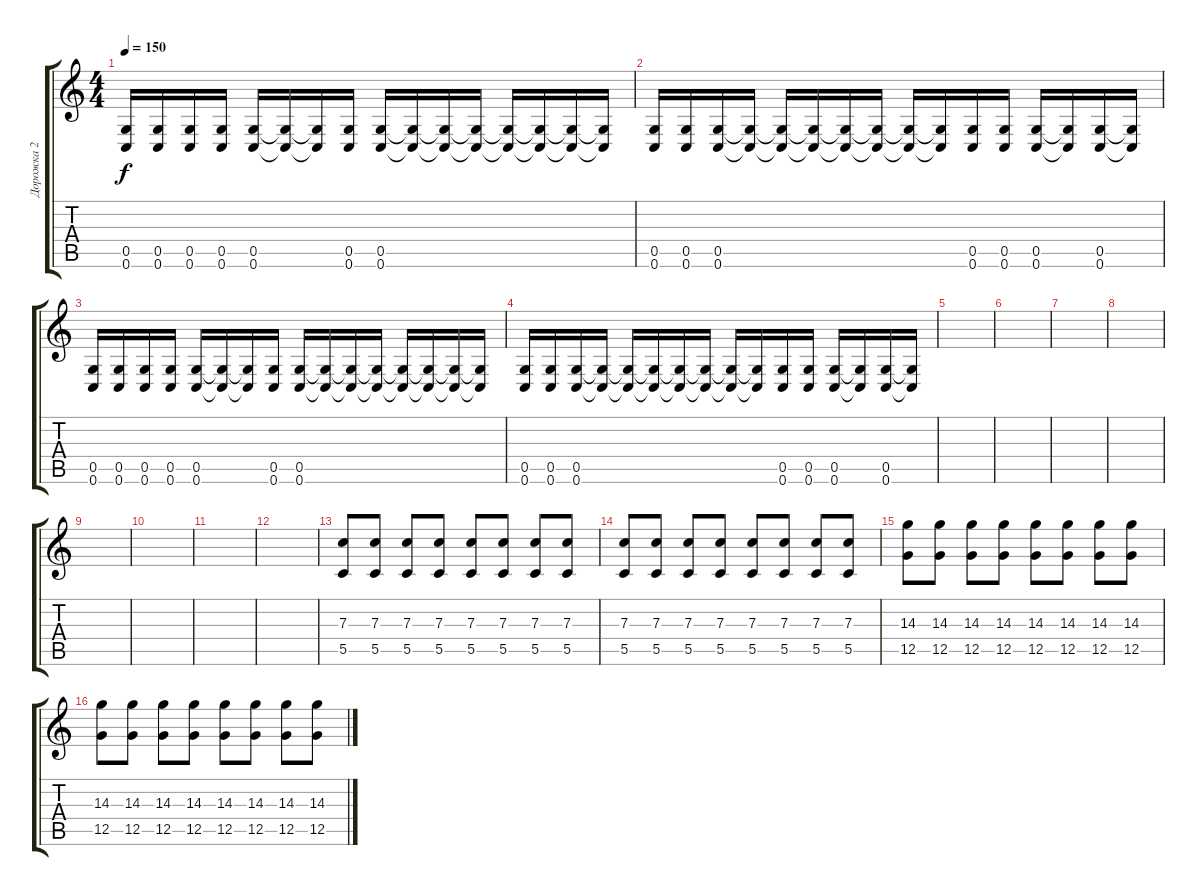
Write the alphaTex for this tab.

\track ("Дорожка 2" "Дорожка 2") {instrument distortionguitar}
\staff {score tabs}
\tuning (D4 A3 F3 C3 G2 C2) {hide}
\ts (4 4)
\tempo 150
\clef g2
\ks c
(0.5 0.6).16{dy f} (0.5 0.6).16 (0.5 0.6).16 (0.5 0.6).16 (0.5 0.6).16 (0.5{t} 0.6{t}).16 (0.5{t} 0.6{t}).16 (0.5 0.6).16 (0.5 0.6).16 (0.5{t} 0.6{t}).16 (0.5{t} 0.6{t}).16 (0.5{t} 0.6{t}).16 (0.5{t} 0.6{t}).16 (0.5{t} 0.6{t}).16 (0.5{t} 0.6{t}).16 (0.5{t} 0.6{t}).16 |
(0.5 0.6).16 (0.5 0.6).16 (0.5 0.6).16 (0.5{t} 0.6{t}).16 (0.5{t} 0.6{t}).16 (0.5{t} 0.6{t}).16 (0.5{t} 0.6{t}).16 (0.5{t} 0.6{t}).16 (0.5{t} 0.6{t}).16 (0.5{t} 0.6{t}).16 (0.5 0.6).16 (0.5 0.6).16 (0.5 0.6).16 (0.5{t} 0.6{t}).16 (0.5 0.6).16 (0.5{t} 0.6{t}).16 |
(0.5 0.6).16 (0.5 0.6).16 (0.5 0.6).16 (0.5 0.6).16 (0.5 0.6).16 (0.5{t} 0.6{t}).16 (0.5{t} 0.6{t}).16 (0.5 0.6).16 (0.5 0.6).16 (0.5{t} 0.6{t}).16 (0.5{t} 0.6{t}).16 (0.5{t} 0.6{t}).16 (0.5{t} 0.6{t}).16 (0.5{t} 0.6{t}).16 (0.5{t} 0.6{t}).16 (0.5{t} 0.6{t}).16 |
(0.5 0.6).16 (0.5 0.6).16 (0.5 0.6).16 (0.5{t} 0.6{t}).16 (0.5{t} 0.6{t}).16 (0.5{t} 0.6{t}).16 (0.5{t} 0.6{t}).16 (0.5{t} 0.6{t}).16 (0.5{t} 0.6{t}).16 (0.5{t} 0.6{t}).16 (0.5 0.6).16 (0.5 0.6).16 (0.5 0.6).16 (0.5{t} 0.6{t}).16 (0.5 0.6).16 (0.5{t} 0.6{t}).16 |
|
|
|
|
|
|
|
|
(7.3 5.5).8{volume 10} (7.3 5.5).8 (7.3 5.5).8 (7.3 5.5).8 (7.3 5.5).8 (7.3 5.5).8 (7.3 5.5).8 (7.3 5.5).8 |
(7.3 5.5).8 (7.3 5.5).8 (7.3 5.5).8 (7.3 5.5).8 (7.3 5.5).8 (7.3 5.5).8 (7.3 5.5).8 (7.3 5.5).8 |
(14.3 12.5).8 (14.3 12.5).8 (14.3 12.5).8 (14.3 12.5).8 (14.3 12.5).8 (14.3 12.5).8 (14.3 12.5).8 (14.3 12.5).8 |
(14.3 12.5).8 (14.3 12.5).8 (14.3 12.5).8 (14.3 12.5).8 (14.3 12.5).8 (14.3 12.5).8 (14.3 12.5).8 (14.3 12.5).8
